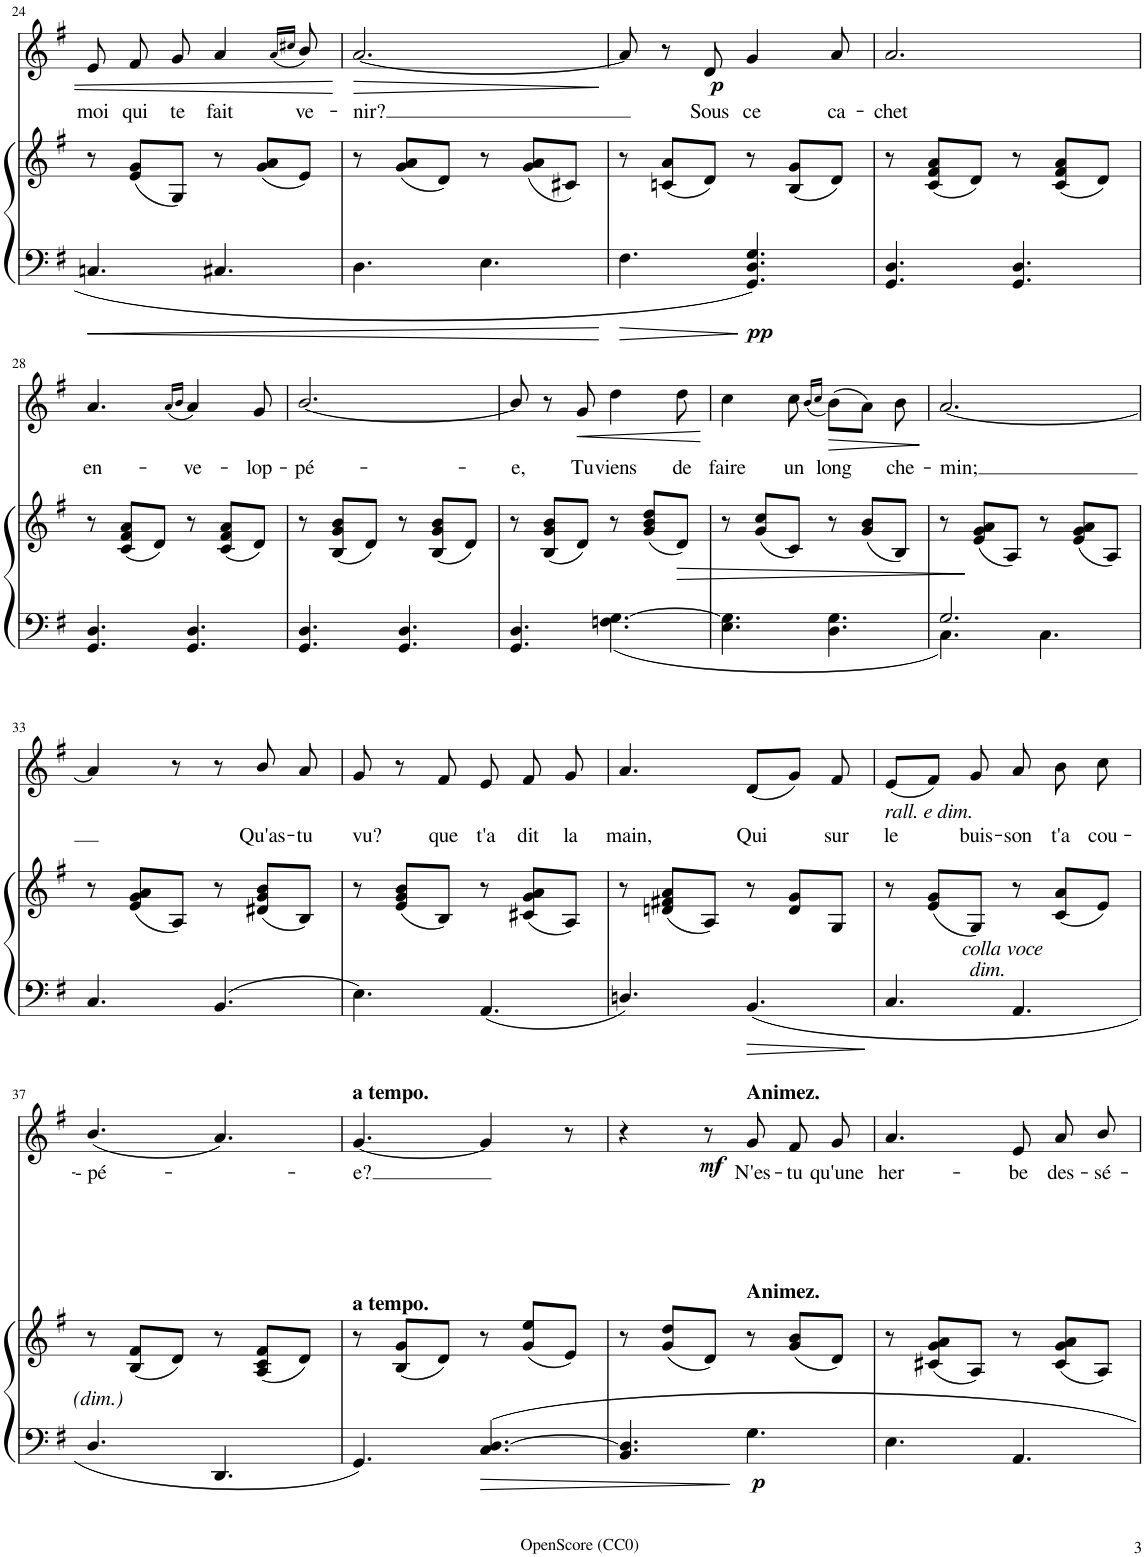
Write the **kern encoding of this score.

**kern	**kern	**dynam	**kern	**text	**dynam
*part2	*part2	*part2	*part1	*part1	*part1
*staff3	*staff2	*staff2/3	*staff1	*staff1	*staff1
*I"Piano	*	*	*I"Voice	*	*
*I'Pno	*	*	*	*	*
!!LO:PB:g=z
*clefF4	*clefG2	*	*clefG2	*	*
*k[f#]	*k[f#]	*	*k[f#]	*	*
*M6/8	*M6/8	*	*M6/8	*	*
=24	=24	=24	=24	=24	=24
!	!	!	!	!LO:LY:b	!
4.Cn/	8r	.	8e/	moi	.
!	!	!	!	!LO:LY:b	!
.	(8e/ 8g/L	.	8f#/	qui	.
!	!	!	!	!LO:LY:b	!
.	8G/J)	.	8g/	te	.
!	!	!	!	!LO:LY:b	!
4.C#X/	8r	.	4a/	fait	.
.	(8g/ 8a/L	.	.	.	.
.	.	.	(16qa/LL	.	.
.	.	.	16qcc#X/JJ	.	.
!	!	!	!	!LO:LY:b	!
.	8e/J)	.	8b/)	ve-	.
=25	=25	=25	=25	=25	=25
!	!	!	!	!LO:LY:b	!LO:HP:b
4.D\	8r	.	[2.a/	-nir?	>
.	(8g/ 8a/L	.	.	.	.
.	8d/J)	.	.	.	.
4.E\	8r	.	.	.	.
.	(8g/ 8a/L	.	.	.	.
.	8c#X/J)	.	.	.	.
.	.	.	.	.	]
=26	=26	=26	=26	=26	=26
4.F#\	8r	.	8a/]	.	.
.	(8cn/ 8a/L	.	8r	.	.
!	!	!	!	!LO:LY:b	!LO:DY:b
.	8d/J)	.	8d/	Sous	p
!	!	!LO:DY:b=2	!	!LO:LY:b	!
4.GG/ 4.D/ 4.G/	8r	pp	4g/	ce	.
.	(8B/ 8g/L	.	.	.	.
!	!	!	!	!LO:LY:b	!
.	8d/J)	.	8a/	ca-	.
=27	=27	=27	=27	=27	=27
!	!	!	!	!LO:LY:b	!
4.GG/ 4.D/	8r	.	2.a/	-chet	.
.	(8c/ 8f#/ 8a/L	.	.	.	.
.	8d/J)	.	.	.	.
4.GG/ 4.D/	8r	.	.	.	.
.	(8c/ 8f#/ 8a/L	.	.	.	.
.	8d/J)	.	.	.	.
!!LO:LB:g=z
=28	=28	=28	=28	=28	=28
!	!	!	!	!LO:LY:b	!
4.GG/ 4.D/	8r	.	4.a/	en-	.
.	(8c/ 8f#/ 8a/L	.	.	.	.
.	8d/J)	.	.	.	.
.	.	.	(16qa/LL	.	.
.	.	.	16qb/JJ	.	.
!	!	!	!	!LO:LY:b	!
4.GG/ 4.D/	8r	.	4a/)	-ve-	.
.	(8c/ 8f#/ 8a/L	.	.	.	.
!	!	!	!	!LO:LY:b	!
.	8d/J)	.	8g/	-lop-	.
=29	=29	=29	=29	=29	=29
!	!	!	!	!LO:LY:b	!
4.GG/ 4.D/	8r	.	[2.b/	-pé-	.
.	(8B/ 8g/ 8b/L	.	.	.	.
.	8d/J)	.	.	.	.
4.GG/ 4.D/	8r	.	.	.	.
.	(8B/ 8g/ 8b/L	.	.	.	.
.	8d/J)	.	.	.	.
=30	=30	=30	=30	=30	=30
!	!	!	!	!LO:LY:b	!
4.GG/ 4.D/	8r	.	8b/]	-e,	.
.	(8B/ 8g/ 8b/L	.	8r	.	.
!	!	!	!	!LO:LY:b	!LO:HP:b
.	8d/J)	.	8g/	Tu	<
!	!	!	!	!LO:LY:b	!
4.Fn\ [4.G\	8r	.	4dd\	viens	.
.	(8g/ 8b/ 8dd/L	.	.	.	.
!	!	!LO:HP:b	!	!LO:LY:b	!
.	8d/J)	>	8dd\	de	.
.	.	.	.	.	[
=31	=31	=31	=31	=31	=31
!	!	!	!	!LO:LY:b	!
4.E\ 4.G\]	8r	.	4cc\	faire	.
.	(8g/ 8cc/L	.	.	.	.
!	!	!	!	!LO:LY:b	!
.	8c/J)	.	8cc\	un	.
.	.	.	(16qb/LL	.	.
.	.	.	16qcc/JJ	.	.
!	!	!	!	!LO:LY:b	!
4.D\ 4.G\	8r	.	(8b\L)	long	.
.	(8g/ 8b/L	.	8a\J)	.	.
!	!	!	!	!LO:LY:b	!
.	8B/J)	.	8b\	che-	.
=32	=32	=32	=32	=32	=32
*^	*	*	*	*	*
!	!	!	!	!	!LO:LY:b	!
2.G/	4.C\	8r	.	[2.a/	-min;	.
.	.	(8e/ 8g/ 8a/L	]	.	.	.
.	.	8A/J)	.	.	.	.
.	4.C\	8r	.	.	.	.
.	.	(8e/ 8g/ 8a/L	.	.	.	.
.	.	8A/J)	.	.	.	.
*v	*v	*	*	*	*	*
!!LO:LB:g=z
=33	=33	=33	=33	=33	=33
4.C/	8r	.	4a/]	.	.
.	(8e/ 8g/ 8a/L	.	.	.	.
.	8A/J)	.	8r	.	.
4.BB/	8r	.	8r	.	.
!	!	!	!	!LO:LY:b	!
.	(8d#X/ 8g/ 8b/L	.	8b/	Qu'as-	.
!	!	!	!	!LO:LY:b	!
.	8B/J)	.	8a/	-tu	.
=34	=34	=34	=34	=34	=34
!	!	!	!	!LO:LY:b	!
4.E\	8r	.	8g/	vu?	.
.	(8e/ 8g/ 8b/L	.	8r	.	.
!	!	!	!	!LO:LY:b	!
.	8B/J)	.	8f#/	que	.
!	!	!	!	!LO:LY:b	!
4.AA/	8r	.	8e/	t'a	.
!	!	!	!	!LO:LY:b	!
.	(8c#X/ 8g/ 8a/L	.	8f#/	dit	.
!	!	!	!	!LO:LY:b	!
.	8A/J)	.	8g/	la	.
=35	=35	=35	=35	=35	=35
!	!	!	!	!LO:LY:b	!
4.Dn/	8r	.	4.a/	main,	.
.	(8dn/ 8f#X/ 8a/L	.	.	.	.
.	8A/J)	.	.	.	.
!	!	!	!	!LO:LY:b	!
4.BB/	8r	.	(8d/L	Qui	.
.	8d/ 8g/L	.	8g/J)	.	.
!	!	!	!	!LO:LY:b	!
.	8G/J	.	8f#/	sur	.
=36	=36	=36	=36	=36	=36
!	!	!	!LO:TX:b:i:t=rall. e dim.	!	!
!	!	!	!	!LO:LY:b	!
4.C/	8r	.	(8e/L	le	.
!	!LO:TX:b:i:t=colla voce	!	!	!	!
.	(8e/ 8g/L	.	8f#/J)	.	.
!	!LO:TX:b:i:t=dim.	!	!	!	!
!	!	!	!	!LO:LY:b	!
.	8G/J)	.	8g/	buis-	.
!	!	!	!	!LO:LY:b	!
4.AA/	8r	.	8a/	-son	.
!	!	!	!	!LO:LY:b	!
.	(8c/ 8a/L	.	8b\	t'a	.
!	!	!	!	!LO:LY:b	!
.	8e/J)	.	8cc\	cou-	.
!!LO:LB:g=z
=37	=37	=37	=37	=37	=37
!	!	!	!	!LO:LY:b	!
4.D/	8r	.	(4.b/	-- pé-	.
.	(8B/ 8f#/L	.	.	.	.
.	8d/J)	.	.	.	.
4.DD/	8r	.	4.a/)	.	.
.	(8A/ 8c/ 8f#/L	.	.	.	.
.	8d/J)	.	.	.	.
=38	=38	=38	=38	=38	=38
!	!	!	!LO:TX:b:B:t=a tempo.	!	!
!	!	!	!LO:TX:a:B:t=a tempo.	!	!
!	!	!	!	!LO:LY:b	!
4.GG/	8r	.	[4.g/	-e?	.
.	(8B/ 8g/L	.	.	.	.
.	8d/J)	.	.	.	.
4.C/ [4.D/	8r	.	4g/]	.	.
.	(8g/ 8ee/L	.	.	.	.
.	8e/J)	.	8r	.	.
=39	=39	=39	=39	=39	=39
4.BB/ 4.D/]	8r	.	4r	.	.
.	(8g/ 8dd/L	.	.	.	.
!	!	!	!	!	!LO:DY:b
.	8d/J)	.	8r	.	mf
!	!	!	!LO:TX:b:B:t=Animez.	!	!
!	!	!	!LO:TX:a:B:t=Animez.	!	!
!	!	!LO:DY:b=2	!	!LO:LY:b	!
4.G\	8r	p	8g/	N'es-	.
!	!	!	!	!LO:LY:b	!
.	(8g/ 8b/L	.	8f#/	-tu	.
!	!	!	!	!LO:LY:b	!
.	8d/J)	.	8g/	qu'une	.
=40	=40	=40	=40	=40	=40
!	!	!	!	!LO:LY:b	!
4.E\	8r	.	4.a/	her-	.
.	(8c#X/ 8g/ 8a/L	.	.	.	.
.	8A/J)	.	.	.	.
!	!	!	!	!LO:LY:b	!
4.AA/	8r	.	8e/	-be	.
!	!	!	!	!LO:LY:b	!
.	(8c#/ 8g/ 8a/L	.	8a/	des-	.
!	!	!	!	!LO:LY:b	!
.	8A/J)	.	8b/	-sé-	.
=	=	=	=	=	=
*-	*-	*-	*-	*-	*-
